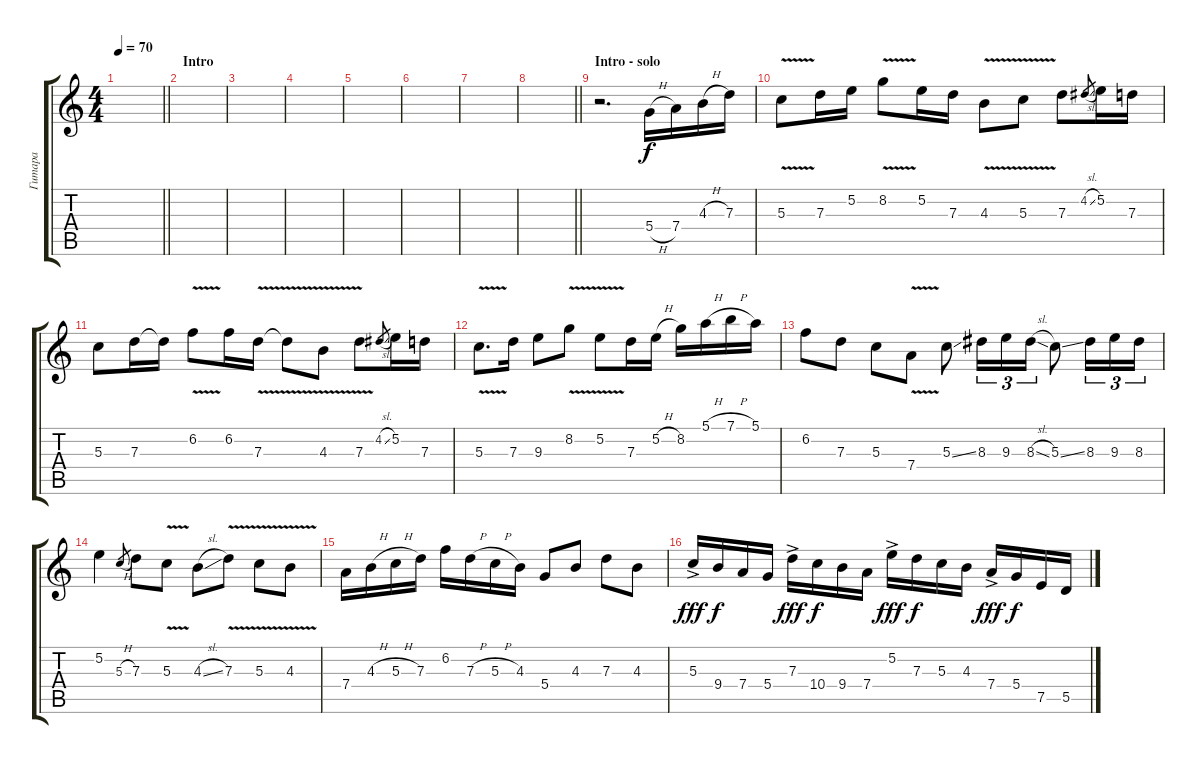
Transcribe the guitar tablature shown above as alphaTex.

\track ("Гитара" "Гитара") {instrument electricguitarjazz}
\staff {score tabs}
\tuning (E4 B3 G3 D3 A2 E2) {hide}
\ts (4 4)
\tempo 70
\clef g2
\barLineRight lightlight
\ks c
|
\section ("" "Intro")
|
|
|
|
|
|
\barLineRight lightlight
|
\section ("" "Intro - solo")
r.2{d} 5.4{h}.16 7.4.16 4.3{h}.16 7.3.16 |
5.3{v}.8 7.3.16 5.2.16 8.2{v}.8 5.2.16 7.3.16 4.3{v}.8 5.3{v}.8 7.3.8 4.2{sl}.8{gr} 5.2.16 7.3.16 |
5.3.8 7.3.16 7.3{t}.16 6.2{v}.8 6.2.16 7.3{v}.16 7.3{t}.8 4.3{v}.8 7.3{v}.8 4.2{sl}.8{gr} 5.2.16 7.3.16 |
5.3{v}.8{d} 7.3.16 9.3.8 8.2{v}.8 5.2{v}.8 7.3.16 5.2{h}.16 8.2.16 5.1{h}.16 7.1{h}.16 5.1.16 |
6.2.8 7.3.8 5.3.8 7.4{v}.8 5.3{ss}.8 8.3.16{tu (3 2)} 9.3.16{tu (3 2)} 8.3{sl}.16{tu (3 2)} 5.3{ss}.8 8.3.16{tu (3 2)} 9.3.16{tu (3 2)} 8.3.16{tu (3 2)} |
5.2.4 5.3{h}.8{gr} 7.3.8 5.3{v}.8 4.3{sl}.8 7.3{v}.8 5.3{v}.8 4.3{v}.8 |
7.4.16 4.3{h}.16 5.3{h}.16 7.3.16 6.2.16 7.3{h}.16 5.3{h}.16 4.3.16 5.4.8 4.3.8 7.3.8 4.3.8 |
5.3{ac}.16{dy fff} 9.4.16{dy f} 7.4.16 5.4.16 7.3{ac}.16{dy fff} 10.4.16{dy f} 9.4.16 7.4.16 5.2{ac}.16{dy fff} 7.3.16{dy f} 5.3.16 4.3.16 7.4{ac}.16{dy fff} 5.4.16{dy f} 7.5.16 5.5.16
